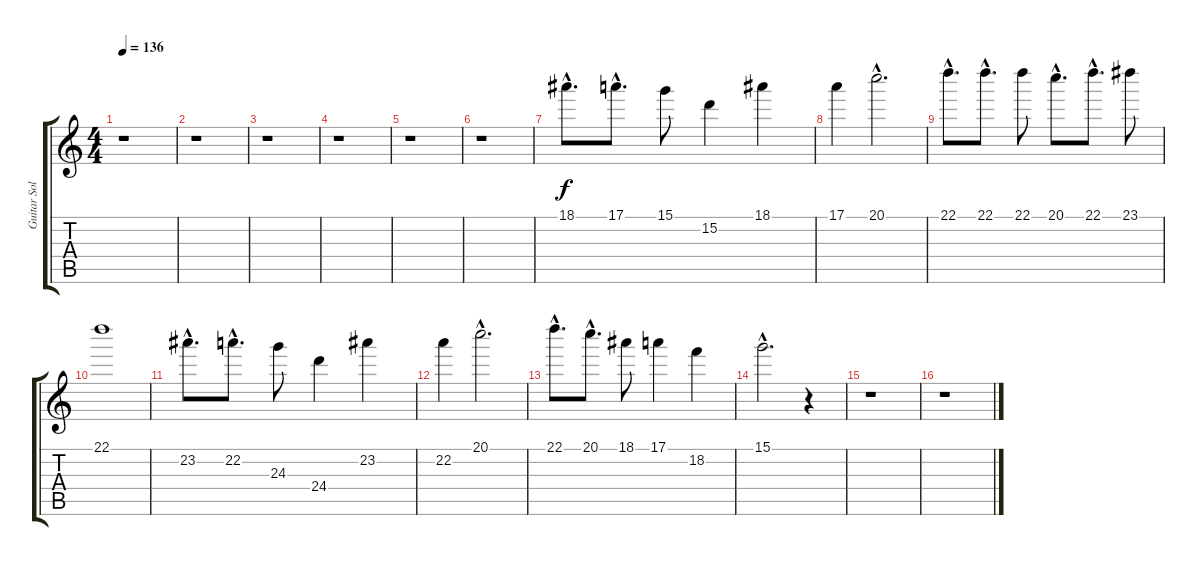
\track ("Guitar Solo" "Guitar Sol") {instrument distortionguitar}
\staff {score tabs}
\tuning (E4 B3 G3 D3 A2 E2) {hide}
\ts (4 4)
\tempo 136
\clef g2
\ks c
r.1{dy f} |
r.1 |
r.1 |
r.1 |
r.1 |
r.1 |
18.1{hac}.8{d} 17.1{hac}.8{d} 15.1.8 15.2.4 18.1.4 |
17.1.4 20.1{hac}.2{d} |
22.1{hac}.8{d} 22.1{hac}.8{d} 22.1.8 20.1{hac}.8{d} 22.1{hac}.8{d} 23.1.8 |
22.1.1 |
23.2{hac}.8{d} 22.2{hac}.8{d} 24.3.8 24.4.4 23.2.4 |
22.2.4 20.1{hac}.2{d} |
22.1{hac}.8{d} 20.1{hac}.8{d} 18.1.8 17.1.4 18.2.4 |
15.1{hac}.2{d} r.4 |
r.1 |
r.1
